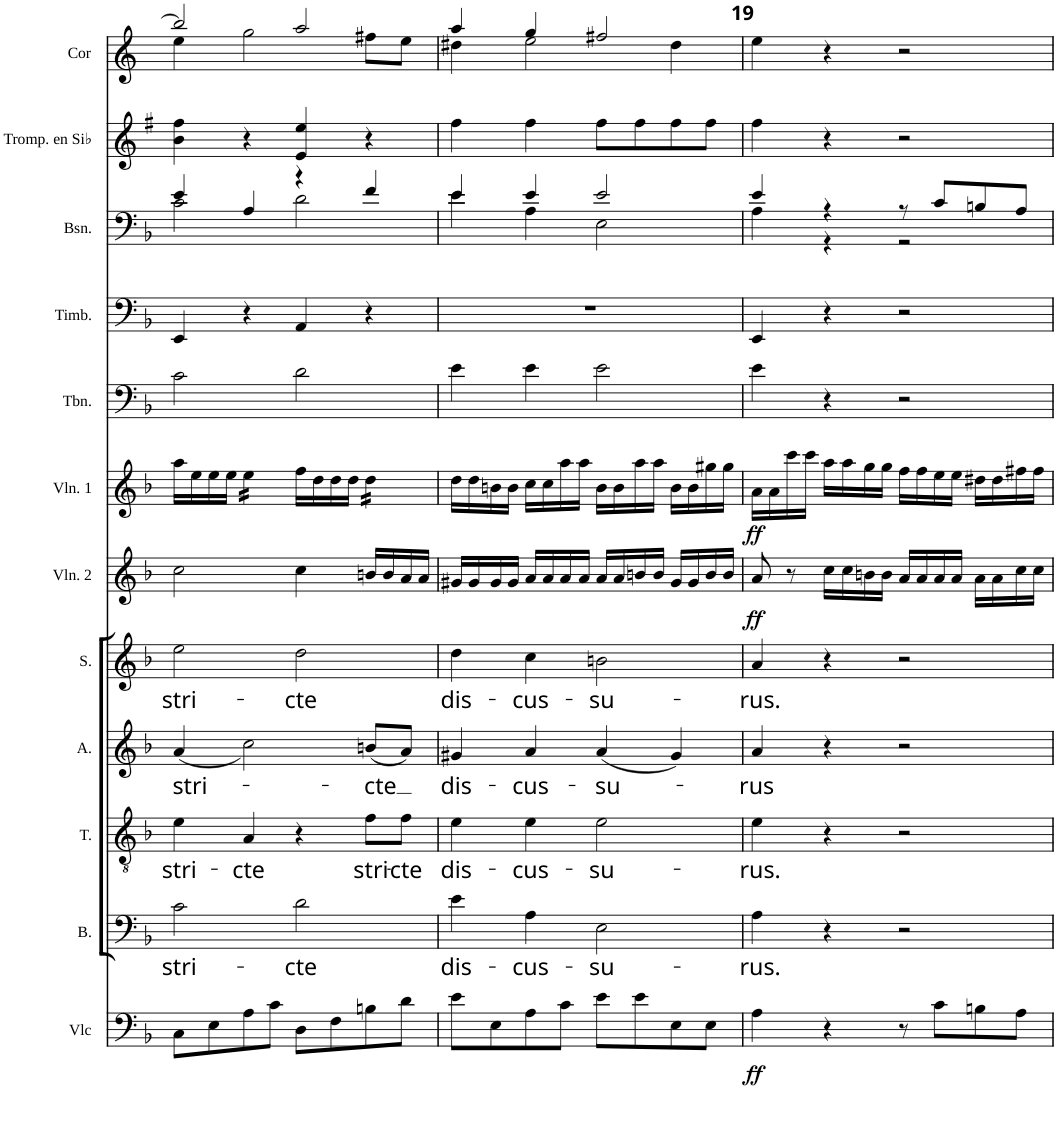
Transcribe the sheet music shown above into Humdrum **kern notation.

**kern	**dynam	**kern	**text	**kern	**text	**kern	**text	**kern	**text	**kern	**dynam	**kern	**dynam	**kern	**kern	**kern	**kern	**kern
*part12	*part12	*part11	*part11	*part10	*part10	*part9	*part9	*part8	*part8	*part7	*part7	*part6	*part6	*part5	*part4	*part3	*part2	*part1
*staff12	*staff12	*staff11	*staff11	*staff10	*staff10	*staff9	*staff9	*staff8	*staff8	*staff7	*staff7	*staff6	*staff6	*staff5	*staff4	*staff3	*staff2	*staff1
*I"Violoncelle	*	*I"Bass	*	*I"Tenor	*	*I"Alto	*	*I"Soprano	*	*I"Violon 2	*	*I"Violon 1	*	*I"Trombone	*I"Timbales	*I"Basson	*I"Trompette en Sib	*I"Cor en Fa
*I'Vlc	*	*I'B.	*	*I'T.	*	*I'A.	*	*I'S.	*	*I'Vln. 2	*	*I'Vln. 1	*	*I'Tbn.	*I'Timb.	*I'Bsn.	*I'Tromp. en Sib	*I'Cor
!!LO:PB:g=z
*clefF4	*	*clefF4	*	*clefGv2	*	*clefG2	*	*clefG2	*	*clefG2	*	*clefG2	*	*clefF4	*clefF4	*clefF4	*clefG2	*clefG2
*	*	*	*	*	*	*	*	*	*	*	*	*	*	*	*	*	*Trd1c2	*Trd4c7
*k[b-]	*	*k[b-]	*	*k[b-]	*	*k[b-]	*	*k[b-]	*	*k[b-]	*	*k[b-]	*	*k[b-]	*k[b-]	*k[b-]	*k[f#]	*k[]
*F:	*	*F:	*	*F:	*	*F:	*	*F:	*	*F:	*	*F:	*	*F:	*F:	*F:	*G:	*C:
*M4/4	*	*M4/4	*	*M4/4	*	*M4/4	*	*M4/4	*	*M4/4	*	*M4/4	*	*M4/4	*M4/4	*M4/4	*M4/4	*M4/4
*met(c)	*	*met(c)	*	*met(c)	*	*met(c)	*	*met(c)	*	*met(c)	*	*met(c)	*	*met(c)	*met(c)	*met(c)	*met(c)	*met(c)
=17	=17	=17	=17	=17	=17	=17	=17	=17	=17	=17	=17	=17	=17	=17	=17	=17	=17	=17
!	!	!	!LO:LY:b	!	!LO:LY:b	!	!LO:LY:b	!	!LO:LY:b	!	!	!	!	!	!	!	!	!
*	*	*	*	*	*	*	*	*	*	*	*	*	*	*	*	*^	*	*^
8C\L	.	2c\	stri-	4e\	stri-	(<4a/	stri-	2ee\	stri-	2cc\	.	16aa\LL	.	2c\	4EE/	4e/	2c\	4b\ 4ff#\	2bb/]	4ee\
.	.	.	.	.	.	.	.	.	.	.	.	16ee\	.	.	.	.	.	.	.	.
8E\	.	.	.	.	.	.	.	.	.	.	.	16ee\	.	.	.	.	.	.	.	.
.	.	.	.	.	.	.	.	.	.	.	.	16ee\JJ	.	.	.	.	.	.	.	.
!	!	!	!	!	!LO:LY:b	!	!	!	!	!	!	!	!	!	!	!	!	!	!	!
*	*	*	*	*	*	*	*	*	*	*	*	*tremolo	*	*	*	*	*	*	*	*
8A\	.	.	.	4A/	-cte	2cc\)	.	.	.	.	.	16ee\LL	.	.	4r	4A/	.	4r	.	2gg\
.	.	.	.	.	.	.	.	.	.	.	.	16ee\	.	.	.	.	.	.	.	.
8c\J	.	.	.	.	.	.	.	.	.	.	.	16ee\	.	.	.	.	.	.	.	.
.	.	.	.	.	.	.	.	.	.	.	.	16ee\JJ	.	.	.	.	.	.	.	.
*	*	*	*	*	*	*	*	*	*	*	*	*Xtremolo	*	*	*	*	*	*	*	*
!	!	!	!LO:LY:b	!	!	!	!	!	!LO:LY:b	!	!	!	!	!	!	!	!	!	!	!
8D\L	.	2d\	-cte	4r	.	.	.	2dd\	-cte	4cc\	.	16ff\LL	.	2d\	4AA/	4r	2d\	4e/ 4ee/	2aa/	.
.	.	.	.	.	.	.	.	.	.	.	.	16dd\	.	.	.	.	.	.	.	.
8F\	.	.	.	.	.	.	.	.	.	.	.	16dd\	.	.	.	.	.	.	.	.
.	.	.	.	.	.	.	.	.	.	.	.	16dd\JJ	.	.	.	.	.	.	.	.
!	!	!	!	!	!LO:LY:b	!	!LO:LY:b	!	!	!	!	!	!	!	!	!	!	!	!	!
*	*	*	*	*	*	*	*	*	*	*	*	*tremolo	*	*	*	*	*	*	*	*
8Bn\	.	.	.	8f\L	stri-	(<8bn/L	-cte	.	.	16bn/LL	.	16dd\LL	.	.	4r	4f/	.	4r	.	8ff#X\L
.	.	.	.	.	.	.	.	.	.	16b/	.	16dd\	.	.	.	.	.	.	.	.
!	!	!	!	!	!LO:LY:b	!	!	!	!	!	!	!	!	!	!	!	!	!	!	!
8d\J	.	.	.	8f\J	-cte	8a/J)	.	.	.	16a/	.	16dd\	.	.	.	.	.	.	.	8ee\J
.	.	.	.	.	.	.	.	.	.	16a/JJ	.	16dd\JJ	.	.	.	.	.	.	.	.
*	*	*	*	*	*	*	*	*	*	*	*	*Xtremolo	*	*	*	*	*	*	*	*
=18	=18	=18	=18	=18	=18	=18	=18	=18	=18	=18	=18	=18	=18	=18	=18	=18	=18	=18	=18	=18
!	!	!	!LO:LY:b	!	!LO:LY:b	!	!LO:LY:b	!	!LO:LY:b	!	!	!	!	!	!	!	!	!	!	!
8e\L	.	4e\	dis-	4e\	dis-	4g#X/	dis-	4dd\	dis-	16g#X/LL	.	16dd\LL	.	4e\	1r	4e/	4e\	4ff#\	4aa/	4dd#X\
.	.	.	.	.	.	.	.	.	.	16g#/	.	16dd\	.	.	.	.	.	.	.	.
8E\	.	.	.	.	.	.	.	.	.	16g#/	.	16bn\	.	.	.	.	.	.	.	.
.	.	.	.	.	.	.	.	.	.	16g#/JJ	.	16b\JJ	.	.	.	.	.	.	.	.
!	!	!	!LO:LY:b	!	!LO:LY:b	!	!LO:LY:b	!	!LO:LY:b	!	!	!	!	!	!	!	!	!	!	!
8A\	.	4A\	-cus-	4e\	-cus-	4a/	-cus-	4cc\	-cus-	16a/LL	.	16cc\LL	.	4e\	.	4e/	4A\	4ff#\	4gg/	2ee\
.	.	.	.	.	.	.	.	.	.	16a/	.	16cc\	.	.	.	.	.	.	.	.
8c\J	.	.	.	.	.	.	.	.	.	16a/	.	16aa\	.	.	.	.	.	.	.	.
.	.	.	.	.	.	.	.	.	.	16a/JJ	.	16aa\JJ	.	.	.	.	.	.	.	.
!	!	!	!LO:LY:b	!	!LO:LY:b	!	!LO:LY:b	!	!LO:LY:b	!	!	!	!	!	!	!	!	!	!	!
8e\L	.	2E\	-su-	2e\	-su-	(<4a/	-su-	2bn\	-su-	16a/LL	.	16b\LL	.	2e\	.	2e/	2E\	8ff#\L	2ff#X/	.
.	.	.	.	.	.	.	.	.	.	16a/	.	16b\	.	.	.	.	.	.	.	.
8e\	.	.	.	.	.	.	.	.	.	16bn/	.	16aa\	.	.	.	.	.	8ff#\	.	.
.	.	.	.	.	.	.	.	.	.	16b/JJ	.	16aa\JJ	.	.	.	.	.	.	.	.
8E\	.	.	.	.	.	4g#/)	.	.	.	16g#/LL	.	16b\LL	.	.	.	.	.	8ff#\	.	4dd#\
.	.	.	.	.	.	.	.	.	.	16g#/	.	16b\	.	.	.	.	.	.	.	.
8E\J	.	.	.	.	.	.	.	.	.	16b/	.	16gg#X\	.	.	.	.	.	8ff#\J	.	.
.	.	.	.	.	.	.	.	.	.	16b/JJ	.	16gg#\JJ	.	.	.	.	.	.	.	.
*	*	*	*	*	*	*	*	*	*	*	*	*	*	*	*	*	*	*	*v	*v
=19	=19	=19	=19	=19	=19	=19	=19	=19	=19	=19	=19	=19	=19	=19	=19	=19	=19	=19	=19
!	!LO:DY:b	!	!LO:LY:b	!	!LO:LY:b	!	!LO:LY:b	!	!LO:LY:b	!	!LO:DY:b	!	!LO:DY:b	!	!	!	!	!	!
4A\	ff	4A\	-rus.	4e\	-rus.	4a/	-rus	4a/	-rus.	8a/	ff	16a\LL	ff	4e\	4EE/	4e/	4A\	4ff#\	4ee\
.	.	.	.	.	.	.	.	.	.	.	.	16a\	.	.	.	.	.	.	.
.	.	.	.	.	.	.	.	.	.	8r	.	16ccc\	.	.	.	.	.	.	.
.	.	.	.	.	.	.	.	.	.	.	.	16ccc\JJ	.	.	.	.	.	.	.
4r	.	4r	.	4r	.	4r	.	4r	.	16cc\LL	.	16aa\LL	.	4r	4r	4r	4r	4r	4r
.	.	.	.	.	.	.	.	.	.	16cc\	.	16aa\	.	.	.	.	.	.	.
.	.	.	.	.	.	.	.	.	.	16bn\	.	16gg\	.	.	.	.	.	.	.
.	.	.	.	.	.	.	.	.	.	16b\JJ	.	16gg\JJ	.	.	.	.	.	.	.
8r	.	2r	.	2r	.	2r	.	2r	.	16a/LL	.	16ff\LL	.	2r	2r	8r	2r	2r	2r
.	.	.	.	.	.	.	.	.	.	16a/	.	16ff\	.	.	.	.	.	.	.
8c\L	.	.	.	.	.	.	.	.	.	16a/	.	16ee\	.	.	.	8c/L	.	.	.
.	.	.	.	.	.	.	.	.	.	16a/JJ	.	16ee\JJ	.	.	.	.	.	.	.
8Bn\	.	.	.	.	.	.	.	.	.	16a\LL	.	16dd#X\LL	.	.	.	8Bn/	.	.	.
.	.	.	.	.	.	.	.	.	.	16a\	.	16dd#\	.	.	.	.	.	.	.
8A\J	.	.	.	.	.	.	.	.	.	16cc\	.	16ff#X\	.	.	.	8A/J	.	.	.
.	.	.	.	.	.	.	.	.	.	16cc\JJ	.	16ff#\JJ	.	.	.	.	.	.	.
*	*	*	*	*	*	*	*	*	*	*	*	*	*	*	*	*v	*v	*	*
=	=	=	=	=	=	=	=	=	=	=	=	=	=	=	=	=	=	=
*-	*-	*-	*-	*-	*-	*-	*-	*-	*-	*-	*-	*-	*-	*-	*-	*-	*-	*-
